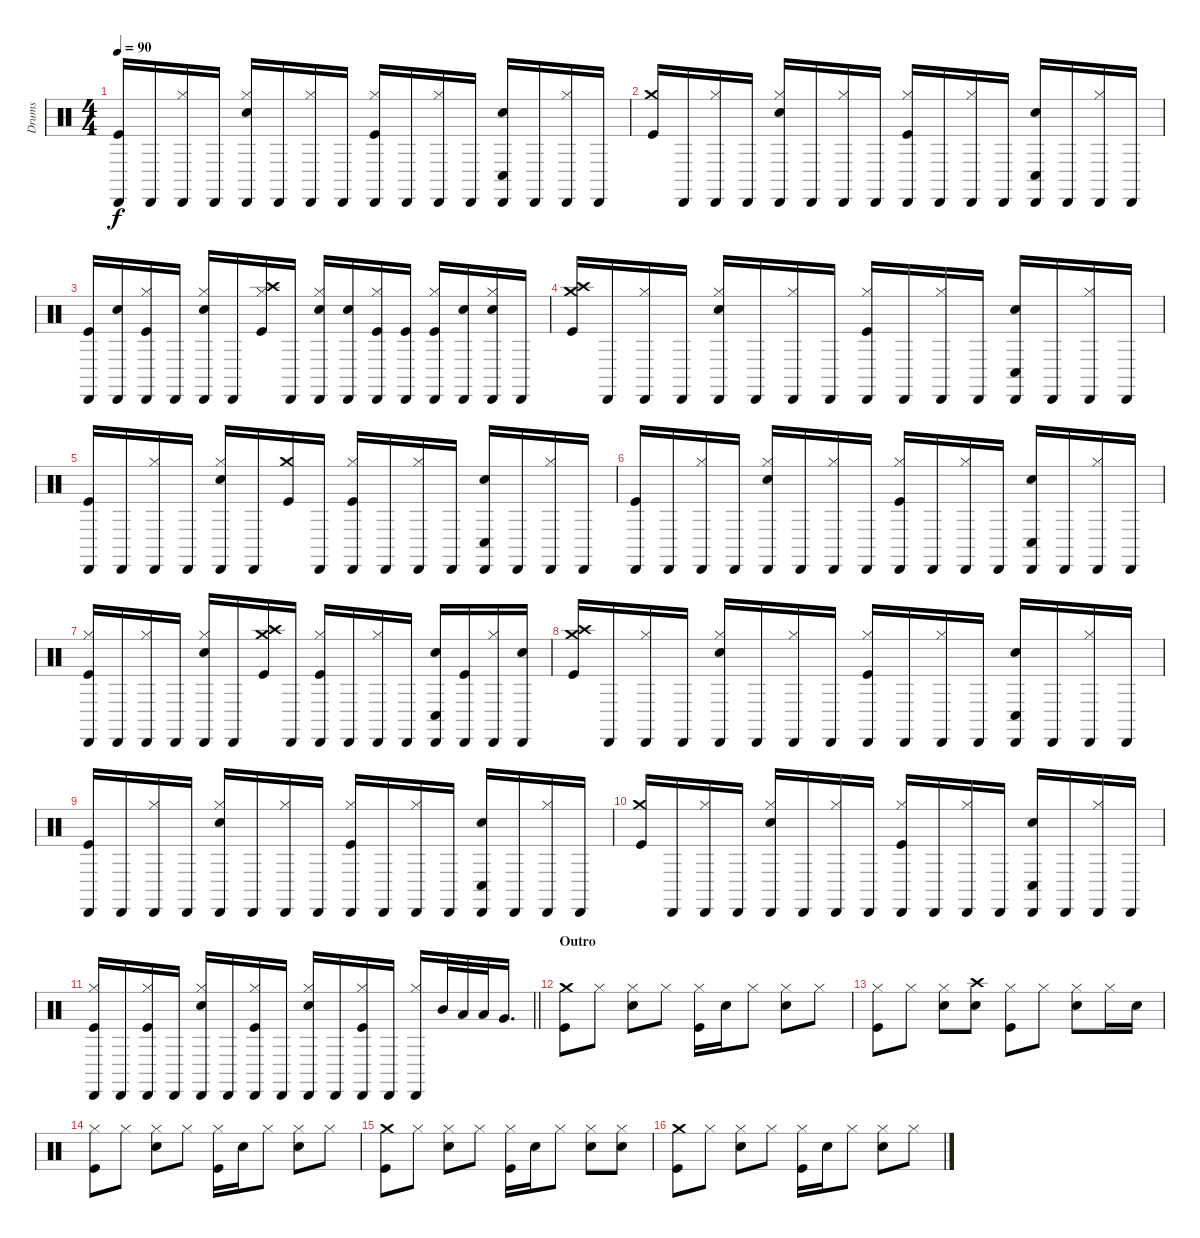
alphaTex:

\track ("Drums" "Drums") {instrument percussion}
\staff {score}
\articulation defaults
\ts (4 4)
\tempo 90
\clef neutral
\ks c
("Cabasa (hit)" "Kick (hit)").16{dy f} "Cabasa (hit)".16 ("Cabasa (hit)" "Hi-Hat (closed)").16 "Cabasa (hit)".16 ("Cabasa (hit)" "Hi-Hat (closed)" "Electric Snare (hit)").16 "Cabasa (hit)".16 ("Cabasa (hit)" "Hi-Hat (closed)").16 "Cabasa (hit)".16 ("Cabasa (hit)" "Hi-Hat (closed)" "Kick (hit)").16 "Cabasa (hit)".16 ("Cabasa (hit)" "Hi-Hat (closed)").16 "Cabasa (hit)".16 ("Cabasa (hit)" "Conga low (hit)" "Electric Snare (hit)").16 "Cabasa (hit)".16 ("Cabasa (hit)" "Hi-Hat (closed)").16 "Cabasa (hit)".16 |
("Crash medium (hit)" "Kick (hit)").16 "Cabasa (hit)".16 ("Cabasa (hit)" "Hi-Hat (closed)").16 "Cabasa (hit)".16 ("Cabasa (hit)" "Hi-Hat (closed)" "Electric Snare (hit)").16 "Cabasa (hit)".16 ("Cabasa (hit)" "Hi-Hat (closed)").16 "Cabasa (hit)".16 ("Cabasa (hit)" "Hi-Hat (closed)" "Kick (hit)").16 "Cabasa (hit)".16 ("Cabasa (hit)" "Hi-Hat (closed)").16 "Cabasa (hit)".16 ("Cabasa (hit)" "Conga low (hit)" "Electric Snare (hit)").16 "Cabasa (hit)".16 ("Cabasa (hit)" "Hi-Hat (closed)").16 "Cabasa (hit)".16 |
("Cabasa (hit)" "Kick (hit)").16 ("Cabasa (hit)" "Electric Snare (hit)").16 ("Cabasa (hit)" "Hi-Hat (closed)" "Kick (hit)").16 "Cabasa (hit)".16 ("Cabasa (hit)" "Hi-Hat (closed)" "Electric Snare (hit)").16 "Cabasa (hit)".16 ("Crash high (hit)" "Hi-Hat (closed)" "Kick (hit)").16 "Cabasa (hit)".16 ("Cabasa (hit)" "Hi-Hat (closed)" "Electric Snare (hit)").16 ("Cabasa (hit)" "Electric Snare (hit)").16 ("Cabasa (hit)" "Hi-Hat (closed)" "Kick (hit)").16 ("Cabasa (hit)" "Kick (hit)").16 ("Cabasa (hit)" "Hi-Hat (closed)" "Kick (hit)").16 ("Cabasa (hit)" "Electric Snare (hit)").16 ("Cabasa (hit)" "Hi-Hat (closed)" "Electric Snare (hit)").16 "Cabasa (hit)".16 |
("Crash medium (hit)" "Crash high (hit)" "Kick (hit)").16 "Cabasa (hit)".16 ("Cabasa (hit)" "Hi-Hat (closed)").16 "Cabasa (hit)".16 ("Cabasa (hit)" "Hi-Hat (closed)" "Electric Snare (hit)").16 "Cabasa (hit)".16 ("Cabasa (hit)" "Hi-Hat (closed)").16 "Cabasa (hit)".16 ("Cabasa (hit)" "Hi-Hat (closed)" "Kick (hit)").16 "Cabasa (hit)".16 ("Cabasa (hit)" "Hi-Hat (closed)").16 "Cabasa (hit)".16 ("Cabasa (hit)" "Conga low (hit)" "Electric Snare (hit)").16 "Cabasa (hit)".16 ("Cabasa (hit)" "Hi-Hat (closed)").16 "Cabasa (hit)".16 |
("Cabasa (hit)" "Kick (hit)").16 "Cabasa (hit)".16 ("Cabasa (hit)" "Hi-Hat (closed)").16 "Cabasa (hit)".16 ("Cabasa (hit)" "Hi-Hat (closed)" "Electric Snare (hit)").16 "Cabasa (hit)".16 ("Crash medium (hit)" "Kick (hit)").16 "Cabasa (hit)".16 ("Cabasa (hit)" "Hi-Hat (closed)" "Kick (hit)").16 "Cabasa (hit)".16 ("Cabasa (hit)" "Hi-Hat (closed)").16 "Cabasa (hit)".16 ("Cabasa (hit)" "Conga low (hit)" "Electric Snare (hit)").16 "Cabasa (hit)".16 ("Cabasa (hit)" "Hi-Hat (closed)").16 "Cabasa (hit)".16 |
("Cabasa (hit)" "Kick (hit)").16 "Cabasa (hit)".16 ("Cabasa (hit)" "Hi-Hat (closed)").16 "Cabasa (hit)".16 ("Cabasa (hit)" "Hi-Hat (closed)" "Electric Snare (hit)").16 "Cabasa (hit)".16 ("Cabasa (hit)" "Hi-Hat (closed)").16 "Cabasa (hit)".16 ("Cabasa (hit)" "Hi-Hat (closed)" "Kick (hit)").16 "Cabasa (hit)".16 ("Cabasa (hit)" "Hi-Hat (closed)").16 "Cabasa (hit)".16 ("Cabasa (hit)" "Conga low (hit)" "Electric Snare (hit)").16 "Cabasa (hit)".16 ("Cabasa (hit)" "Hi-Hat (closed)").16 "Cabasa (hit)".16 |
("Cabasa (hit)" "Hi-Hat (closed)" "Kick (hit)").16 "Cabasa (hit)".16 ("Cabasa (hit)" "Hi-Hat (closed)").16 "Cabasa (hit)".16 ("Cabasa (hit)" "Hi-Hat (closed)" "Electric Snare (hit)").16 "Cabasa (hit)".16 ("Crash high (hit)" "Crash medium (hit)" "Kick (hit)").16 "Cabasa (hit)".16 ("Cabasa (hit)" "Hi-Hat (closed)" "Kick (hit)").16 "Cabasa (hit)".16 ("Cabasa (hit)" "Hi-Hat (closed)").16 "Cabasa (hit)".16 ("Cabasa (hit)" "Conga low (hit)" "Electric Snare (hit)").16 ("Cabasa (hit)" "Kick (hit)").16 ("Cabasa (hit)" "Hi-Hat (closed)").16 ("Cabasa (hit)" "Electric Snare (hit)").16 |
("Crash medium (hit)" "Crash high (hit)" "Kick (hit)").16 "Cabasa (hit)".16 ("Cabasa (hit)" "Hi-Hat (closed)").16 "Cabasa (hit)".16 ("Cabasa (hit)" "Hi-Hat (closed)" "Electric Snare (hit)").16 "Cabasa (hit)".16 ("Cabasa (hit)" "Hi-Hat (closed)").16 "Cabasa (hit)".16 ("Cabasa (hit)" "Hi-Hat (closed)" "Kick (hit)").16 "Cabasa (hit)".16 ("Cabasa (hit)" "Hi-Hat (closed)").16 "Cabasa (hit)".16 ("Cabasa (hit)" "Conga low (hit)" "Electric Snare (hit)").16 "Cabasa (hit)".16 ("Cabasa (hit)" "Hi-Hat (closed)").16 "Cabasa (hit)".16 |
("Cabasa (hit)" "Kick (hit)").16 "Cabasa (hit)".16 ("Cabasa (hit)" "Hi-Hat (closed)").16 "Cabasa (hit)".16 ("Cabasa (hit)" "Hi-Hat (closed)" "Electric Snare (hit)").16 "Cabasa (hit)".16 ("Cabasa (hit)" "Hi-Hat (closed)").16 "Cabasa (hit)".16 ("Cabasa (hit)" "Hi-Hat (closed)" "Kick (hit)").16 "Cabasa (hit)".16 ("Cabasa (hit)" "Hi-Hat (closed)").16 "Cabasa (hit)".16 ("Cabasa (hit)" "Conga low (hit)" "Electric Snare (hit)").16 "Cabasa (hit)".16 ("Cabasa (hit)" "Hi-Hat (closed)").16 "Cabasa (hit)".16 |
("Crash medium (hit)" "Kick (hit)").16 "Cabasa (hit)".16 ("Cabasa (hit)" "Hi-Hat (closed)").16 "Cabasa (hit)".16 ("Cabasa (hit)" "Hi-Hat (closed)" "Electric Snare (hit)").16 "Cabasa (hit)".16 ("Cabasa (hit)" "Hi-Hat (closed)").16 "Cabasa (hit)".16 ("Cabasa (hit)" "Hi-Hat (closed)" "Kick (hit)").16 "Cabasa (hit)".16 ("Cabasa (hit)" "Hi-Hat (closed)").16 "Cabasa (hit)".16 ("Cabasa (hit)" "Conga low (hit)" "Electric Snare (hit)").16 "Cabasa (hit)".16 ("Cabasa (hit)" "Hi-Hat (closed)").16 "Cabasa (hit)".16 |
\barLineRight lightlight
("Cabasa (hit)" "Hi-Hat (closed)" "Kick (hit)").16 "Cabasa (hit)".16 ("Cabasa (hit)" "Hi-Hat (closed)" "Kick (hit)").16 "Cabasa (hit)".16 ("Cabasa (hit)" "Hi-Hat (closed)" "Electric Snare (hit)").16 "Cabasa (hit)".16 ("Cabasa (hit)" "Hi-Hat (closed)" "Kick (hit)").16 "Cabasa (hit)".16 ("Cabasa (hit)" "Hi-Hat (closed)" "Electric Snare (hit)").16 "Cabasa (hit)".16 ("Cabasa (hit)" "Hi-Hat (closed)" "Kick (hit)").16 "Cabasa (hit)".16 ("Cabasa (hit)" "Hi-Hat (closed)").16 "Mid Tom (hit)".32 "Low Tom (hit)".32 "Low Tom (hit)".32 "Very Low Tom (hit)".16{d} |
\section ("" "Outro")
("Crash medium (hit)" "Kick (hit)").8 "Hi-Hat (closed)".8 ("Hi-Hat (closed)" "Electric Snare (hit)").8 "Hi-Hat (closed)".8 ("Hi-Hat (closed)" "Kick (hit)").16 "Electric Snare (hit)".16 "Hi-Hat (closed)".8 ("Hi-Hat (closed)" "Electric Snare (hit)").8 "Hi-Hat (closed)".8 |
("Hi-Hat (closed)" "Kick (hit)").8 "Hi-Hat (closed)".8 ("Hi-Hat (closed)" "Electric Snare (hit)").8 ("Crash high (hit)" "Electric Snare (hit)").8 ("Hi-Hat (closed)" "Kick (hit)").8 "Hi-Hat (closed)".8 ("Hi-Hat (closed)" "Electric Snare (hit)").8 "Hi-Hat (closed)".16 "Electric Snare (hit)".16 |
("Hi-Hat (closed)" "Kick (hit)").8 "Hi-Hat (closed)".8 ("Hi-Hat (closed)" "Electric Snare (hit)").8 "Hi-Hat (closed)".8 ("Hi-Hat (closed)" "Kick (hit)").16 "Electric Snare (hit)".16 "Hi-Hat (closed)".8 ("Hi-Hat (closed)" "Electric Snare (hit)").8 "Hi-Hat (closed)".8 |
("Crash medium (hit)" "Kick (hit)").8 "Hi-Hat (closed)".8 ("Hi-Hat (closed)" "Electric Snare (hit)").8 "Hi-Hat (closed)".8 ("Hi-Hat (closed)" "Kick (hit)").16 "Electric Snare (hit)".16 "Hi-Hat (closed)".8 ("Hi-Hat (closed)" "Electric Snare (hit)").8 ("Hi-Hat (closed)" "Electric Snare (hit)").8 |
("Crash medium (hit)" "Kick (hit)").8 "Hi-Hat (closed)".8 ("Hi-Hat (closed)" "Electric Snare (hit)").8 "Hi-Hat (closed)".8 ("Hi-Hat (closed)" "Kick (hit)").16 "Electric Snare (hit)".16 "Hi-Hat (closed)".8 ("Hi-Hat (closed)" "Electric Snare (hit)").8 "Hi-Hat (closed)".8
